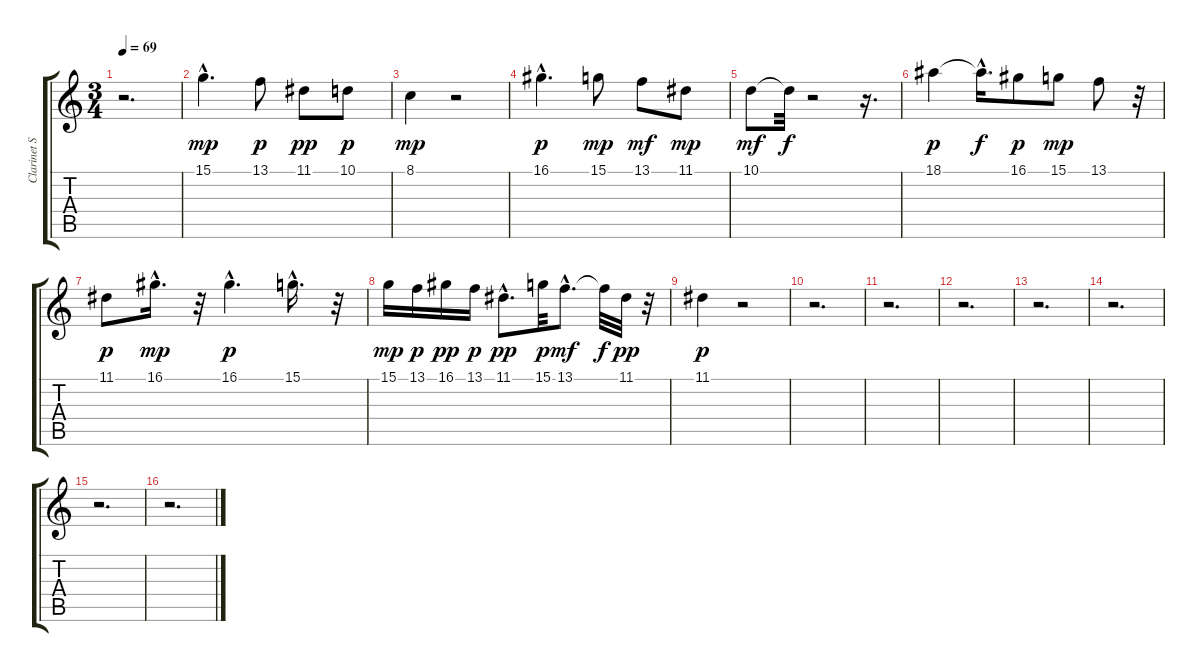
\track ("Clarinet Solo       " "Clarinet S") {instrument clarinet}
\staff {score tabs}
\tuning (E4 B3 G3 D3 A2 E2) {hide}
\ts (3 4)
\tempo 69
\clef g2
\ks c
r.2{d dy pp} |
15.1{hac}.4{d dy mp} 13.1.8{dy p} 11.1.8{dy pp} 10.1.8{dy p} |
8.1.4{dy mp} r.2 |
16.1{hac}.4{d dy p} 15.1.8{dy mp} 13.1.8{dy mf} 11.1.8{dy mp} |
10.1.8{dy mf} 10.1{t}.32{dy f} r.2 r.16{d} |
18.1.4{dy p} 18.1{hac t}.16{d dy f} 16.1.8{dy p} 15.1.8{dy mp} 13.1.8 r.32 |
11.1.8{dy p} 16.1{hac}.16{d dy mp} r.32 16.1{hac}.4{d dy p} 15.1{hac}.16{d} r.32 |
15.1.16{dy mp} 13.1.16{dy p} 16.1.16{dy pp} 13.1.16{dy p} 11.1{hac}.8{d dy pp} 15.1.32{dy p} 13.1{hac}.8{d dy mf} 13.1{t}.32{dy f} 11.1.32{dy pp} r.32 |
11.1.4{dy p} r.2 |
r.2{d} |
r.2{d} |
r.2{d} |
r.2{d} |
r.2{d} |
r.2{d} |
r.2{d}
